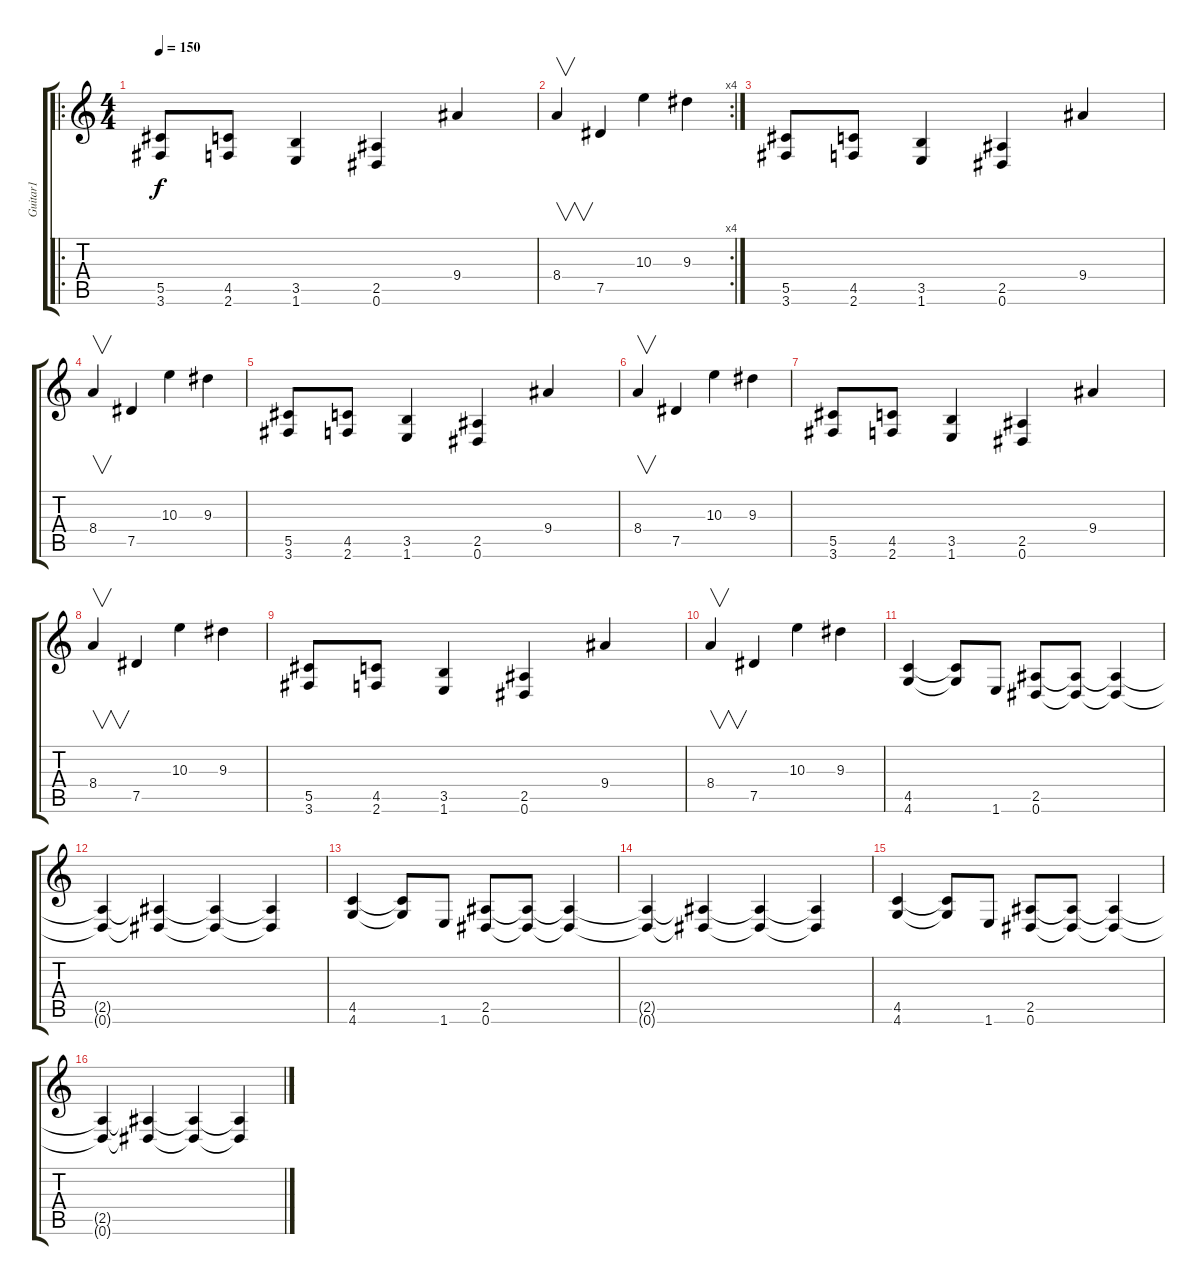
\track ("Guitar1" "Guitar1") {instrument distortionguitar}
\staff {score tabs}
\tuning (Eb4 Bb3 Gb3 Db3 Ab2 Eb2) {hide}
\ro
\ts (4 4)
\tempo 150
\clef g2
\ks c
(5.5 3.6).8{dy f instrument distortionguitar} (4.5 2.6).8 (3.5 1.6).4 (2.5 0.6).4 9.4.4 |
\rc 4
8.4.4{v} 7.5.4 10.3.4 9.3.4 |
(5.5 3.6).8 (4.5 2.6).8 (3.5 1.6).4 (2.5 0.6).4 9.4.4 |
8.4.4{v} 7.5.4 10.3.4 9.3.4 |
(5.5 3.6).8 (4.5 2.6).8 (3.5 1.6).4 (2.5 0.6).4 9.4.4 |
8.4.4{v} 7.5.4 10.3.4 9.3.4 |
(5.5 3.6).8 (4.5 2.6).8 (3.5 1.6).4 (2.5 0.6).4 9.4.4 |
8.4.4{v} 7.5.4 10.3.4 9.3.4 |
(5.5 3.6).8 (4.5 2.6).8 (3.5 1.6).4 (2.5 0.6).4 9.4.4 |
8.4.4{v} 7.5.4 10.3.4 9.3.4 |
(4.5 4.6).4 (4.5{t} 4.6{t}).8 1.6.8 (2.5 0.6).8 (2.5{t} 0.6{t}).8 (2.5{t} 0.6{t}).4 |
(2.5{t} 0.6{t}).4 (2.5{t} 0.6{t}).4 (2.5{t} 0.6{t}).4 (2.5{t} 0.6{t}).4 |
(4.5 4.6).4 (4.5{t} 4.6{t}).8 1.6.8 (2.5 0.6).8 (2.5{t} 0.6{t}).8 (2.5{t} 0.6{t}).4 |
(2.5{t} 0.6{t}).4 (2.5{t} 0.6{t}).4 (2.5{t} 0.6{t}).4 (2.5{t} 0.6{t}).4 |
(4.5 4.6).4 (4.5{t} 4.6{t}).8 1.6.8 (2.5 0.6).8 (2.5{t} 0.6{t}).8 (2.5{t} 0.6{t}).4 |
(2.5{t} 0.6{t}).4 (2.5{t} 0.6{t}).4 (2.5{t} 0.6{t}).4 (2.5{t} 0.6{t}).4
